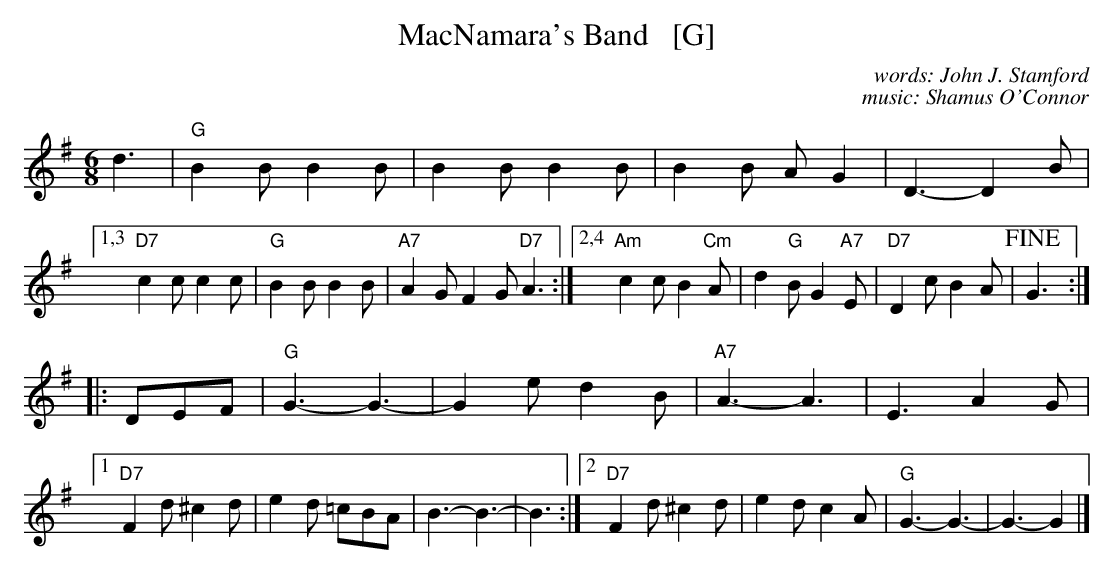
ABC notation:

X:1
T: MacNamara's Band   [G]
C: words: John J. Stamford
C: music: Shamus O'Connor
L: 1/8
M: 6/8
K: G
d3 | "G"B2B B2B | B2B B2B | B2B AG2 | D3- D2B |\
[1,3 "D7"c2c c2c | "G"B2B B2B | "A7"A2G F2G "D7"A3 :|\
[2,4 "Am"c2c B2"Cm"A | d2"G"B G2"A7"E | "D7"D2c B2A | !fine!G3 :|
|:\
DEF | "G"G3- G3- | G2e d2B | "A7"A3- A3 | E3 A2G |\
[1 "D7"F2d ^c2d | e2d =cBA | B3- B3- | B3 :|\
[2 "D7"F2d ^c2d | e2d c2A | "G"G3- G3- | G3- G2 |]
